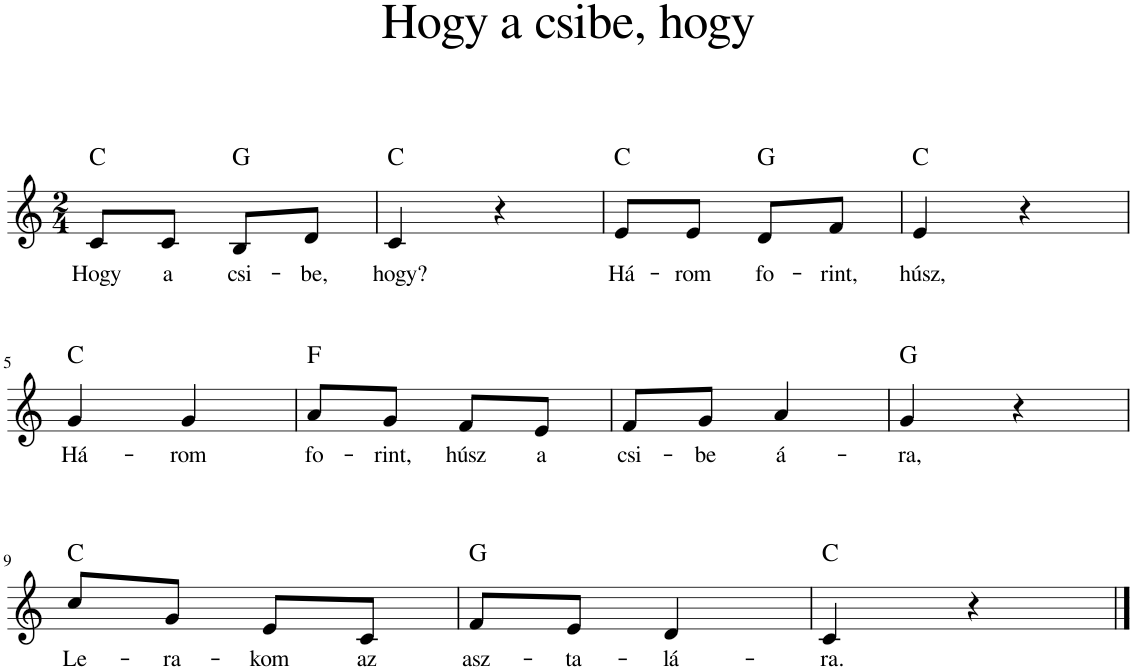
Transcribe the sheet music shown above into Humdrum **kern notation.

**kern	**text	**harte
*part1	*part1	*part1
*staff1	*staff1	*
*I"Piano	*	*
*I'Pno	*	*
*clefG2	*	*
*k[]	*	*
*M2/4	*	*
=1	=1	=1
!	!LO:LY:b	!LO:H:kt=N.C.
8c/L	Hogy	N
!	!LO:LY:b	!
8c/J	a	.
!	!LO:LY:b	!LO:H:kt=N.C.
8B/L	csi-	N
!	!LO:LY:b	!
8d/J	-be,	.
=2	=2	=2
!	!LO:LY:b	!LO:H:kt=N.C.
4c/	hogy?	N
4r	.	.
=3	=3	=3
!	!LO:LY:b	!LO:H:kt=N.C.
8e/L	Há-	N
!	!LO:LY:b	!
8e/J	-rom	.
!	!LO:LY:b	!LO:H:kt=N.C.
8d/L	fo-	N
!	!LO:LY:b	!
8f/J	-rint,	.
=4	=4	=4
!	!LO:LY:b	!LO:H:kt=N.C.
4e/	húsz,	N
4r	.	.
!!LO:LB:g=z
=5	=5	=5
!	!LO:LY:b	!LO:H:kt=N.C.
4g/	Há-	N
!	!LO:LY:b	!
4g/	-rom	.
=6	=6	=6
!	!LO:LY:b	!LO:H:kt=N.C.
8a/L	fo-	N
!	!LO:LY:b	!
8g/J	-rint,	.
!	!LO:LY:b	!
8f/L	húsz	.
!	!LO:LY:b	!
8e/J	a	.
=7	=7	=7
!	!LO:LY:b	!
8f/L	csi-	.
!	!LO:LY:b	!
8g/J	-be	.
!	!LO:LY:b	!
4a/	á-	.
=8	=8	=8
!	!LO:LY:b	!LO:H:kt=N.C.
4g/	-ra,	N
4r	.	.
!!LO:LB:g=z
=9	=9	=9
!	!LO:LY:b	!LO:H:kt=N.C.
8cc/L	Le-	N
!	!LO:LY:b	!
8g/J	-ra-	.
!	!LO:LY:b	!
8e/L	-kom	.
!	!LO:LY:b	!
8c/J	az	.
=10	=10	=10
!	!LO:LY:b	!LO:H:kt=N.C.
8f/L	asz-	N
!	!LO:LY:b	!
8e/J	-ta-	.
!	!LO:LY:b	!
4d/	-lá-	.
=11	=11	=11
!	!LO:LY:b	!LO:H:kt=N.C.
4c/	-ra.	N
4r	.	.
==	==	==
*-	*-	*-
